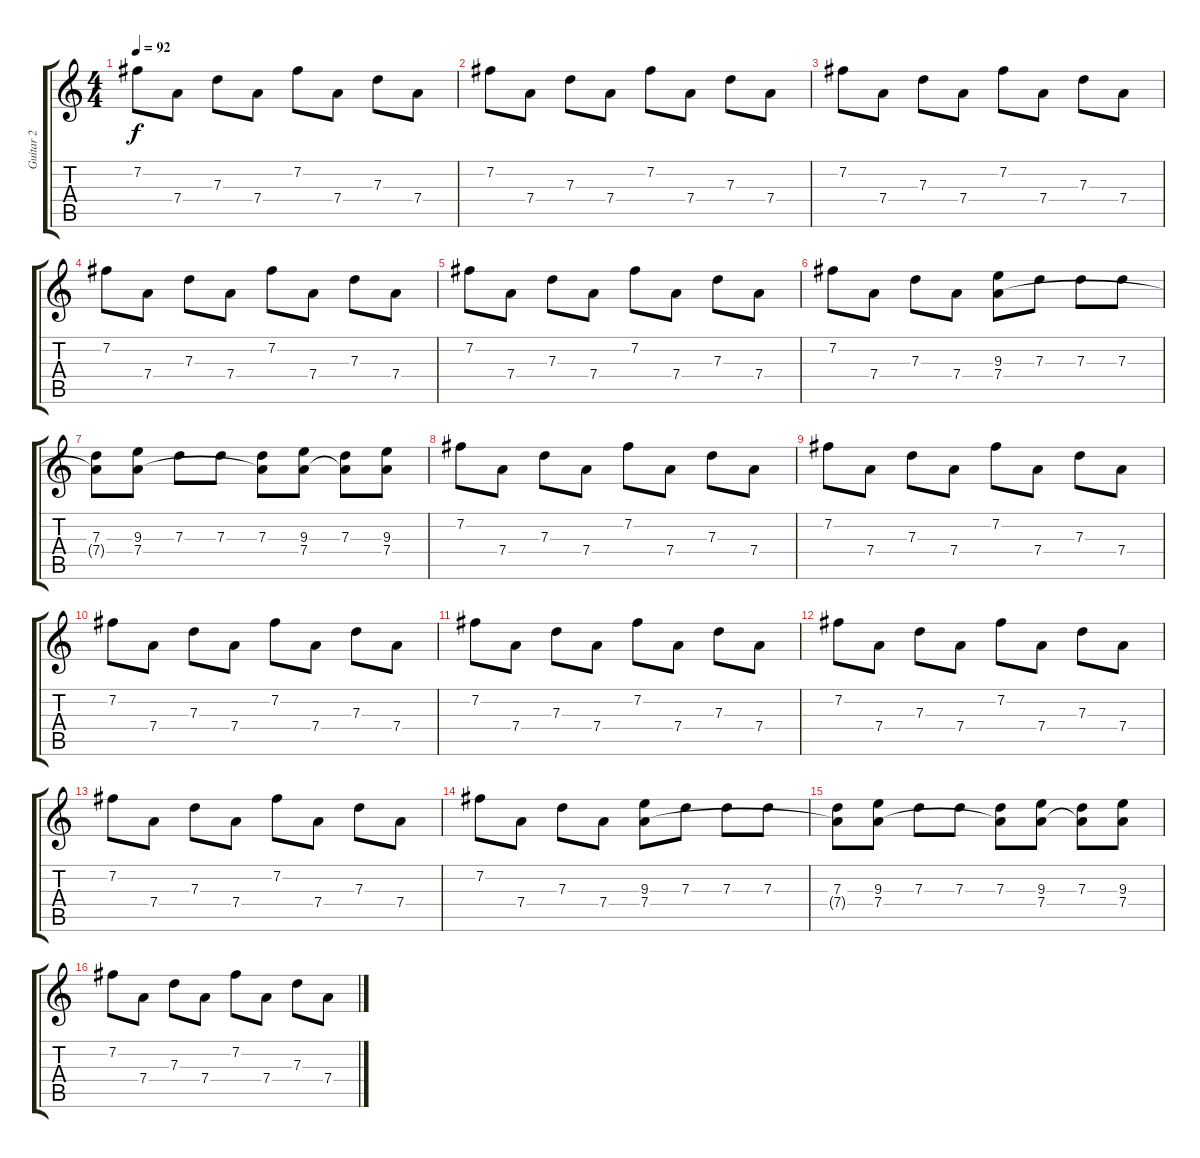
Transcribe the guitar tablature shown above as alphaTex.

\track ("Guitar 2" "Guitar 2") {instrument electricguitarclean}
\staff {score tabs}
\tuning (E4 B3 G3 D3 A2 E2) {hide}
\ts (4 4)
\tempo 92
\clef g2
\ks c
7.2.8{dy f} 7.4.8 7.3.8 7.4.8 7.2.8 7.4.8 7.3.8 7.4.8 |
7.2.8 7.4.8 7.3.8 7.4.8 7.2.8 7.4.8 7.3.8 7.4.8 |
7.2.8 7.4.8 7.3.8 7.4.8 7.2.8 7.4.8 7.3.8 7.4.8 |
7.2.8 7.4.8 7.3.8 7.4.8 7.2.8 7.4.8 7.3.8 7.4.8 |
7.2.8 7.4.8 7.3.8 7.4.8 7.2.8 7.4.8 7.3.8 7.4.8 |
7.2.8 7.4.8 7.3.8 7.4.8 (9.3 7.4).8 7.3.8 7.3.8 7.3.8 |
(7.3 7.4{t}).8 (9.3 7.4).8 7.3.8 7.3.8 (7.3 7.4{t}).8 (9.3 7.4).8 (7.3 7.4{t}).8 (9.3 7.4).8 |
7.2.8 7.4.8 7.3.8 7.4.8 7.2.8 7.4.8 7.3.8 7.4.8 |
7.2.8 7.4.8 7.3.8 7.4.8 7.2.8 7.4.8 7.3.8 7.4.8 |
7.2.8 7.4.8 7.3.8 7.4.8 7.2.8 7.4.8 7.3.8 7.4.8 |
7.2.8 7.4.8 7.3.8 7.4.8 7.2.8 7.4.8 7.3.8 7.4.8 |
7.2.8 7.4.8 7.3.8 7.4.8 7.2.8 7.4.8 7.3.8 7.4.8 |
7.2.8 7.4.8 7.3.8 7.4.8 7.2.8 7.4.8 7.3.8 7.4.8 |
7.2.8 7.4.8 7.3.8 7.4.8 (9.3 7.4).8 7.3.8 7.3.8 7.3.8 |
(7.3 7.4{t}).8 (9.3 7.4).8 7.3.8 7.3.8 (7.3 7.4{t}).8 (9.3 7.4).8 (7.3 7.4{t}).8 (9.3 7.4).8 |
7.2.8 7.4.8 7.3.8 7.4.8 7.2.8 7.4.8 7.3.8 7.4.8
